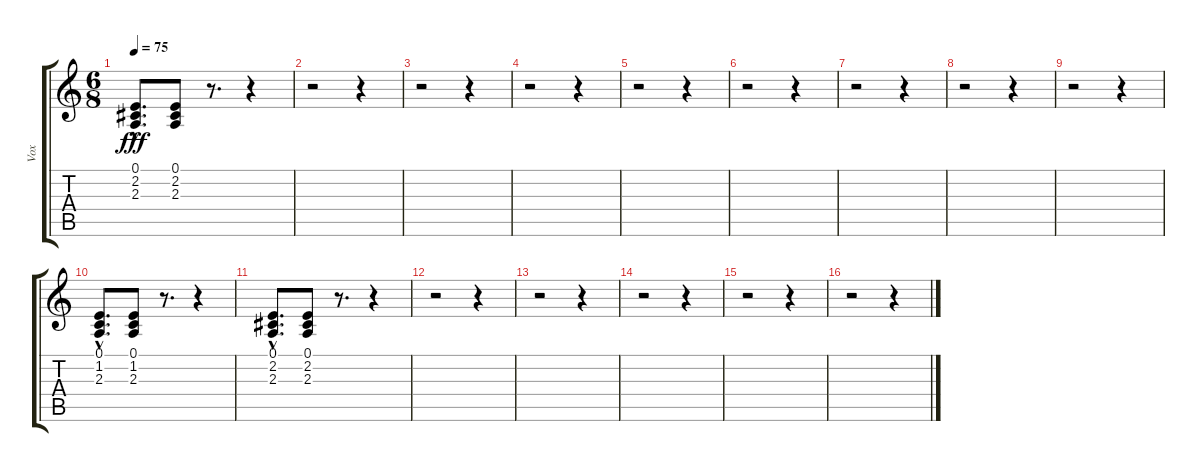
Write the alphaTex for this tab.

\track ("Vox" "Vox") {instrument pad7halo}
\staff {score tabs}
\tuning (E4 B3 G3 D3 A2 E2) {hide}
\ts (6 8)
\tempo 75
\clef g2
\ks c
(0.1{hac} 2.2{hac} 2.3{hac}).8{d dy fff} (0.1 2.2 2.3).8 r.8{d} r.4 |
r.2 r.4 |
r.2 r.4 |
r.2 r.4 |
r.2 r.4 |
r.2 r.4 |
r.2 r.4 |
r.2 r.4 |
r.2 r.4 |
(0.1{hac} 1.2{hac} 2.3{hac}).8{d} (0.1 1.2 2.3).8 r.8{d} r.4 |
(0.1{hac} 2.2{hac} 2.3{hac}).8{d} (0.1 2.2 2.3).8 r.8{d} r.4 |
r.2 r.4 |
r.2 r.4 |
r.2 r.4 |
r.2 r.4 |
r.2 r.4
